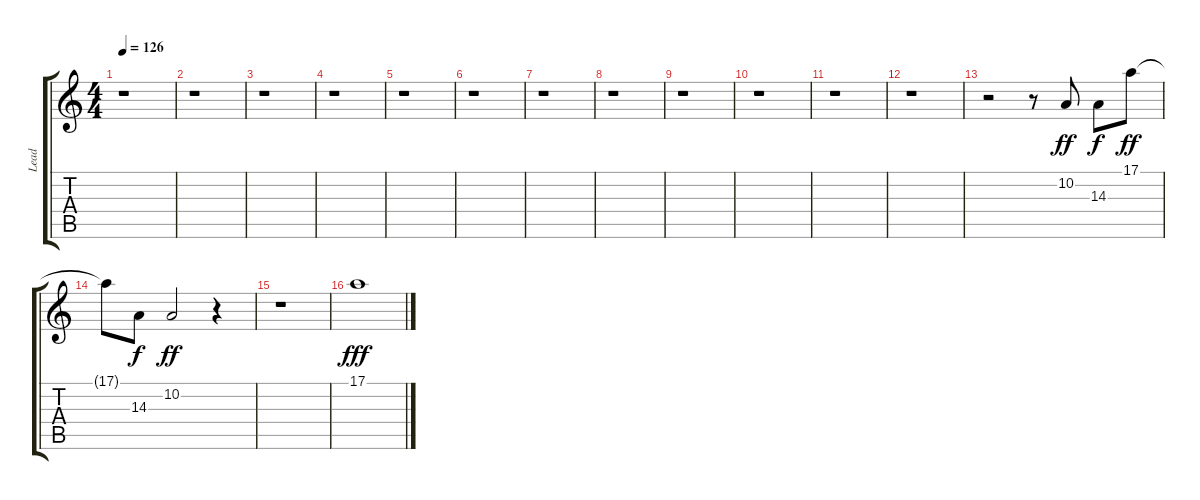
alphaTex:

\track ("Lead" "Lead") {instrument panflute}
\staff {score tabs}
\tuning (E4 B3 G3 D3 A2 E2) {hide}
\ts (4 4)
\tempo 126
\clef g2
\ks c
r.1{dy f} |
r.1 |
r.1 |
r.1 |
r.1 |
r.1 |
r.1 |
r.1 |
r.1 |
r.1 |
r.1 |
r.1 |
r.2 r.8 10.2.8{dy ff} 14.3.8{dy f} 17.1.8{dy ff} |
17.1{t}.8 14.3.8{dy f} 10.2.2{dy ff} r.4 |
r.1 |
17.1.1{dy fff}
